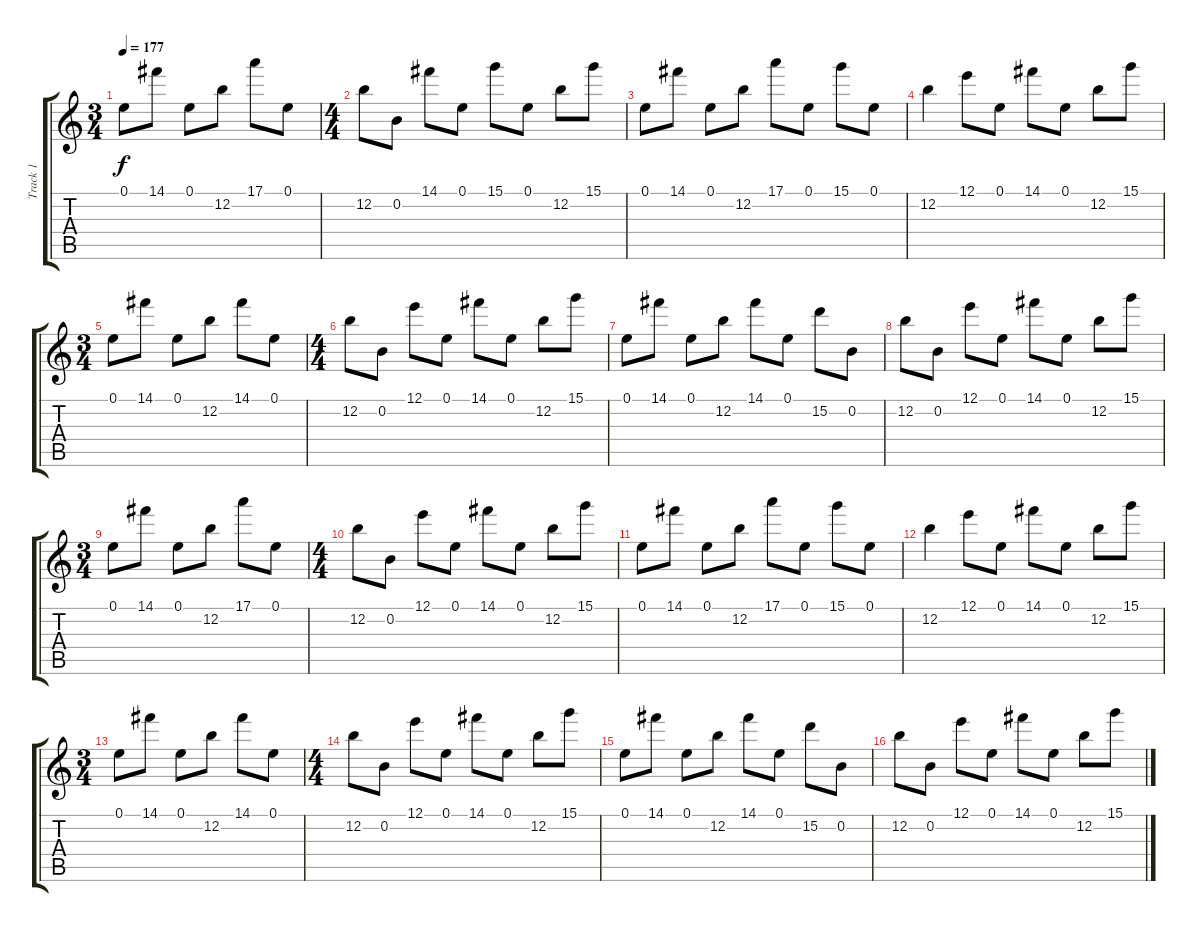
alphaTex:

\track ("Track 1" "Track 1") {instrument electricguitarjazz}
\staff {score tabs}
\tuning (E4 B3 G3 D3 A2 E2) {hide}
\ts (3 4)
\tempo 177
\clef g2
\ks c
0.1.8{dy f} 14.1.8 0.1.8 12.2.8 17.1.8 0.1.8 |
\ts (4 4)
12.2.8 0.2.8 14.1.8 0.1.8 15.1.8 0.1.8 12.2.8 15.1.8 |
0.1.8 14.1.8 0.1.8 12.2.8 17.1.8 0.1.8 15.1.8 0.1.8 |
12.2.4 12.1.8 0.1.8 14.1.8 0.1.8 12.2.8 15.1.8 |
\ts (3 4)
0.1.8 14.1.8 0.1.8 12.2.8 14.1.8 0.1.8 |
\ts (4 4)
12.2.8 0.2.8 12.1.8 0.1.8 14.1.8 0.1.8 12.2.8 15.1.8 |
0.1.8 14.1.8 0.1.8 12.2.8 14.1.8 0.1.8 15.2.8 0.2.8 |
12.2.8 0.2.8 12.1.8 0.1.8 14.1.8 0.1.8 12.2.8 15.1.8 |
\ts (3 4)
0.1.8 14.1.8 0.1.8 12.2.8 17.1.8 0.1.8 |
\ts (4 4)
12.2.8 0.2.8 12.1.8 0.1.8 14.1.8 0.1.8 12.2.8 15.1.8 |
0.1.8 14.1.8 0.1.8 12.2.8 17.1.8 0.1.8 15.1.8 0.1.8 |
12.2.4 12.1.8 0.1.8 14.1.8 0.1.8 12.2.8 15.1.8 |
\ts (3 4)
0.1.8 14.1.8 0.1.8 12.2.8 14.1.8 0.1.8 |
\ts (4 4)
12.2.8 0.2.8 12.1.8 0.1.8 14.1.8 0.1.8 12.2.8 15.1.8 |
0.1.8 14.1.8 0.1.8 12.2.8 14.1.8 0.1.8 15.2.8 0.2.8 |
12.2.8 0.2.8 12.1.8 0.1.8 14.1.8 0.1.8 12.2.8 15.1.8
